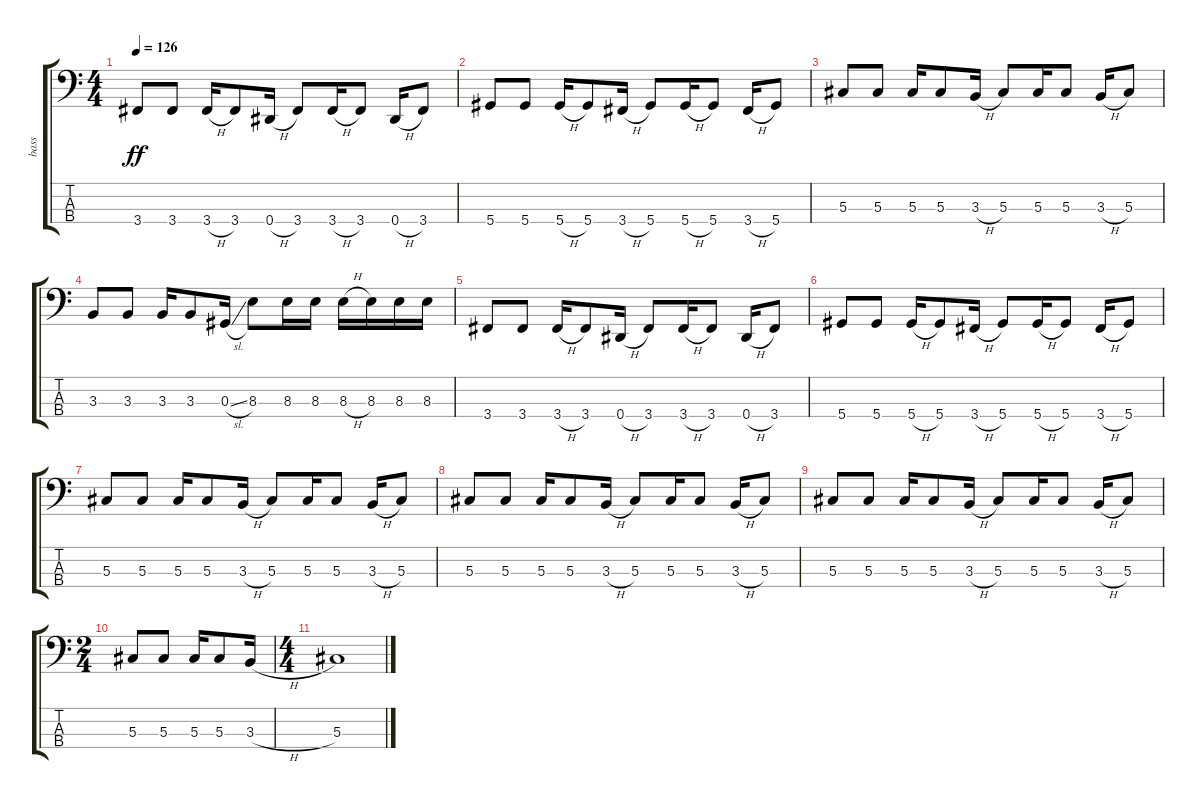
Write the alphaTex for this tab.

\track ("bass" "bass") {instrument electricbasspick}
\staff {score tabs}
\tuning (Gb2 Db2 Ab1 Eb1) {hide}
\ts (4 4)
\tempo 126
\clef f4
\ks c
3.4.8{dy ff} 3.4.8 3.4{h}.16 3.4.8 0.4{h}.16 3.4.8 3.4{h}.16 3.4.8 0.4{h}.16 3.4.8 |
5.4.8 5.4.8 5.4{h}.16 5.4.8 3.4{h}.16 5.4.8 5.4{h}.16 5.4.8 3.4{h}.16 5.4.8 |
5.3.8 5.3.8 5.3.16 5.3.8 3.3{h}.16 5.3.8 5.3.16 5.3.8 3.3{h}.16 5.3.8 |
3.3.8 3.3.8 3.3.16 3.3.8 0.3{sl}.16 8.3.8 8.3.16 8.3.16 8.3{h}.16 8.3.16 8.3.16 8.3.16 |
3.4.8 3.4.8 3.4{h}.16 3.4.8 0.4{h}.16 3.4.8 3.4{h}.16 3.4.8 0.4{h}.16 3.4.8 |
5.4.8 5.4.8 5.4{h}.16 5.4.8 3.4{h}.16 5.4.8 5.4{h}.16 5.4.8 3.4{h}.16 5.4.8 |
5.3.8 5.3.8 5.3.16 5.3.8 3.3{h}.16 5.3.8 5.3.16 5.3.8 3.3{h}.16 5.3.8 |
5.3.8 5.3.8 5.3.16 5.3.8 3.3{h}.16 5.3.8 5.3.16 5.3.8 3.3{h}.16 5.3.8 |
5.3.8 5.3.8 5.3.16 5.3.8 3.3{h}.16 5.3.8 5.3.16 5.3.8 3.3{h}.16 5.3.8 |
\ts (2 4)
5.3.8 5.3.8 5.3.16 5.3.8 3.3{h}.16 |
\ts (4 4)
5.3.1
